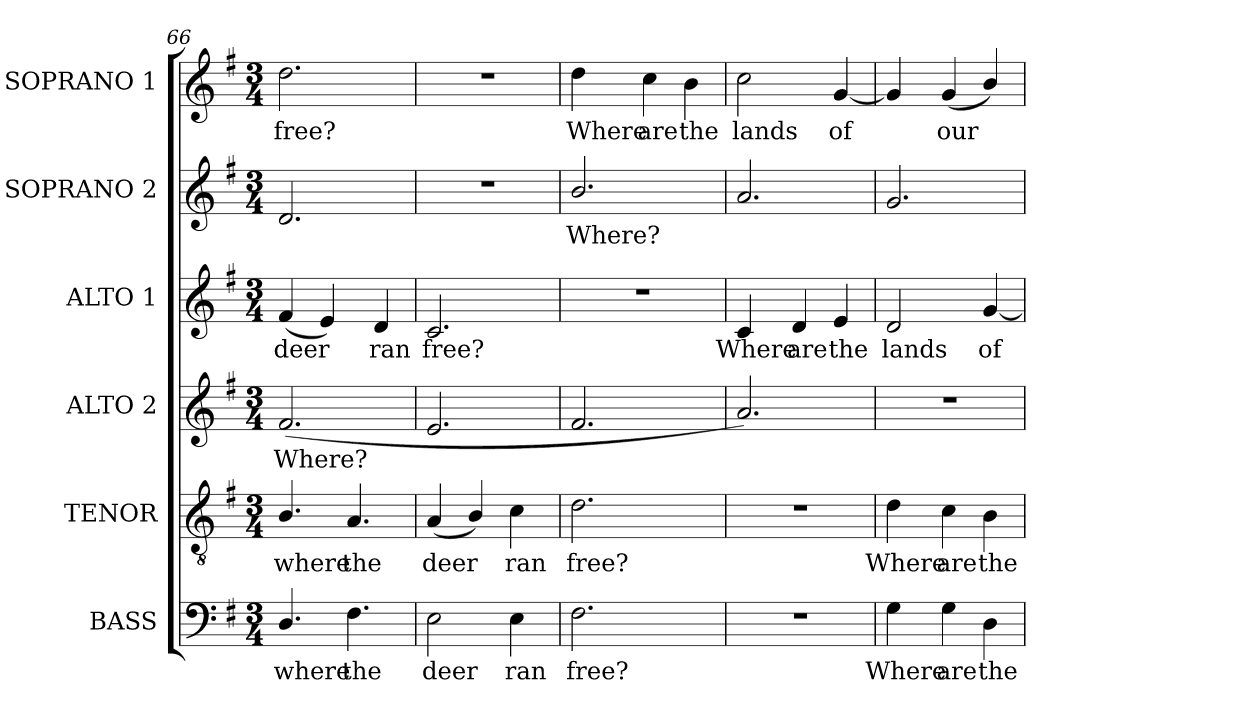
**kern	**text	**kern	**text	**kern	**text	**kern	**text	**kern	**text	**kern	**text
*part6	*part6	*part5	*part5	*part4	*part4	*part3	*part3	*part2	*part2	*part1	*part1
*staff6	*staff6	*staff5	*staff5	*staff4	*staff4	*staff3	*staff3	*staff2	*staff2	*staff1	*staff1
*I"BASS	*	*I"TENOR	*	*I"ALTO 2	*	*I"ALTO 1	*	*I"SOPRANO 2	*	*I"SOPRANO 1	*
*I'B.	*	*I'T.	*	*I'A.2	*	*I'A.1	*	*I'S.2	*	*I'S.1	*
*clefF4	*	*clefGv2	*	*clefG2	*	*clefG2	*	*clefG2	*	*clefG2	*
*	*	*ITrd7c12	*	*	*	*	*	*	*	*	*
*k[f#]	*	*k[f#]	*	*k[f#]	*	*k[f#]	*	*k[f#]	*	*k[f#]	*
*G:	*	*G:	*	*G:	*	*G:	*	*G:	*	*G:	*
*M3/4	*	*M3/4	*	*M3/4	*	*M3/4	*	*M3/4	*	*M3/4	*
=66	=66	=66	=66	=66	=66	=66	=66	=66	=66	=66	=66
!	!LO:LY:b:color=#000000	!	!	!	!	!	!	!	!	!	!
!	!	!	!LO:LY:b:color=#000000	!	!	!	!	!	!	!	!
!	!	!	!	!	!LO:LY:b:color=#000000	!	!	!	!	!	!
!	!	!	!	!	!	!	!LO:LY:b:color=#000000	!	!	!	!
!	!	!	!	!	!	!	!	!	!	!	!LO:LY:b:color=#000000
4.Di/	where	4.BBi/	where	(2.f#i/	Where?	(4f#i/	deer	2.di/	.	2.ddi\	free?
.	.	.	.	.	.	4ei/)	.	.	.	.	.
!	!LO:LY:b:color=#000000	!	!	!	!	!	!	!	!	!	!
!	!	!	!LO:LY:b:color=#000000	!	!	!	!	!	!	!	!
4.F#i\	the	4.AAi/	the	.	.	.	.	.	.	.	.
!	!	!	!	!	!	!	!LO:LY:b:color=#000000	!	!	!	!
.	.	.	.	.	.	4di/	ran	.	.	.	.
=67	=67	=67	=67	=67	=67	=67	=67	=67	=67	=67	=67
!	!LO:LY:b:color=#000000	!	!	!	!	!	!	!	!	!	!
!	!	!	!LO:LY:b:color=#000000	!	!	!	!	!	!	!	!
!	!	!	!	!	!	!	!LO:LY:b:color=#000000	!LO:N:vis=1	!	!LO:N:vis=1	!
2Ei\	deer	(4AAi/	deer	2.ei/	.	2.ci/	free?	2.r	.	2.r	.
.	.	4BBi/)	.	.	.	.	.	.	.	.	.
!	!LO:LY:b:color=#000000	!	!	!	!	!	!	!	!	!	!
!	!	!	!LO:LY:b:color=#000000	!	!	!	!	!	!	!	!
4Ei\	ran	4Ci\	ran	.	.	.	.	.	.	.	.
=68	=68	=68	=68	=68	=68	=68	=68	=68	=68	=68	=68
!	!LO:LY:b:color=#000000	!	!	!	!	!	!	!	!	!	!
!	!	!	!LO:LY:b:color=#000000	!	!	!LO:N:vis=1	!	!	!	!	!
!	!	!	!	!	!	!	!	!	!LO:LY:b:color=#000000	!	!
!	!	!	!	!	!	!	!	!	!	!	!LO:LY:b:color=#000000
2.F#i\	free?	2.Di\	free?	2.f#i/	.	2.r	.	2.bi/	Where?	4ddi\	Where
!	!	!	!	!	!	!	!	!	!	!	!LO:LY:b:color=#000000
.	.	.	.	.	.	.	.	.	.	4cci\	are
!	!	!	!	!	!	!	!	!	!	!	!LO:LY:b:color=#000000
.	.	.	.	.	.	.	.	.	.	4bi\	the
=69	=69	=69	=69	=69	=69	=69	=69	=69	=69	=69	=69
!LO:N:vis=1	!	!LO:N:vis=1	!	!	!	!	!	!	!	!	!
!	!	!	!	!	!	!	!LO:LY:b:color=#000000	!	!	!	!
!	!	!	!	!	!	!	!	!	!	!	!LO:LY:b:color=#000000
2.r	.	2.r	.	2.ai/)	.	4ci/	Where	2.ai/	.	2cci\	lands
!	!	!	!	!	!	!	!LO:LY:b:color=#000000	!	!	!	!
.	.	.	.	.	.	4di/	are	.	.	.	.
!	!	!	!	!	!	!	!LO:LY:b:color=#000000	!	!	!	!
!	!	!	!	!	!	!	!	!	!	!	!LO:LY:b:color=#000000
.	.	.	.	.	.	4ei/	the	.	.	[4gi/	of
!!LO:PB:g=z
=70	=70	=70	=70	=70	=70	=70	=70	=70	=70	=70	=70
!	!LO:LY:b:color=#000000	!	!	!	!	!	!	!	!	!	!
!	!	!	!LO:LY:b:color=#000000	!LO:N:vis=1	!	!	!	!	!	!	!
!	!	!	!	!	!	!	!LO:LY:b:color=#000000	!	!	!	!
4Gi\	Where	4Di\	Where	2.r	.	2di/	lands	2.gi/	.	4gi/]	.
!	!LO:LY:b:color=#000000	!	!	!	!	!	!	!	!	!	!
!	!	!	!LO:LY:b:color=#000000	!	!	!	!	!	!	!	!
!	!	!	!	!	!	!	!	!	!	!	!LO:LY:b:color=#000000
4Gi\	are	4Ci\	are	.	.	.	.	.	.	(4gi/	our
!	!LO:LY:b:color=#000000	!	!	!	!	!	!	!	!	!	!
!	!	!	!LO:LY:b:color=#000000	!	!	!	!	!	!	!	!
!	!	!	!	!	!	!	!LO:LY:b:color=#000000	!	!	!	!
4Di\	the	4BBi\	the	.	.	[4gi/	of	.	.	4bi/)	.
=	=	=	=	=	=	=	=	=	=	=	=
*-	*-	*-	*-	*-	*-	*-	*-	*-	*-	*-	*-
